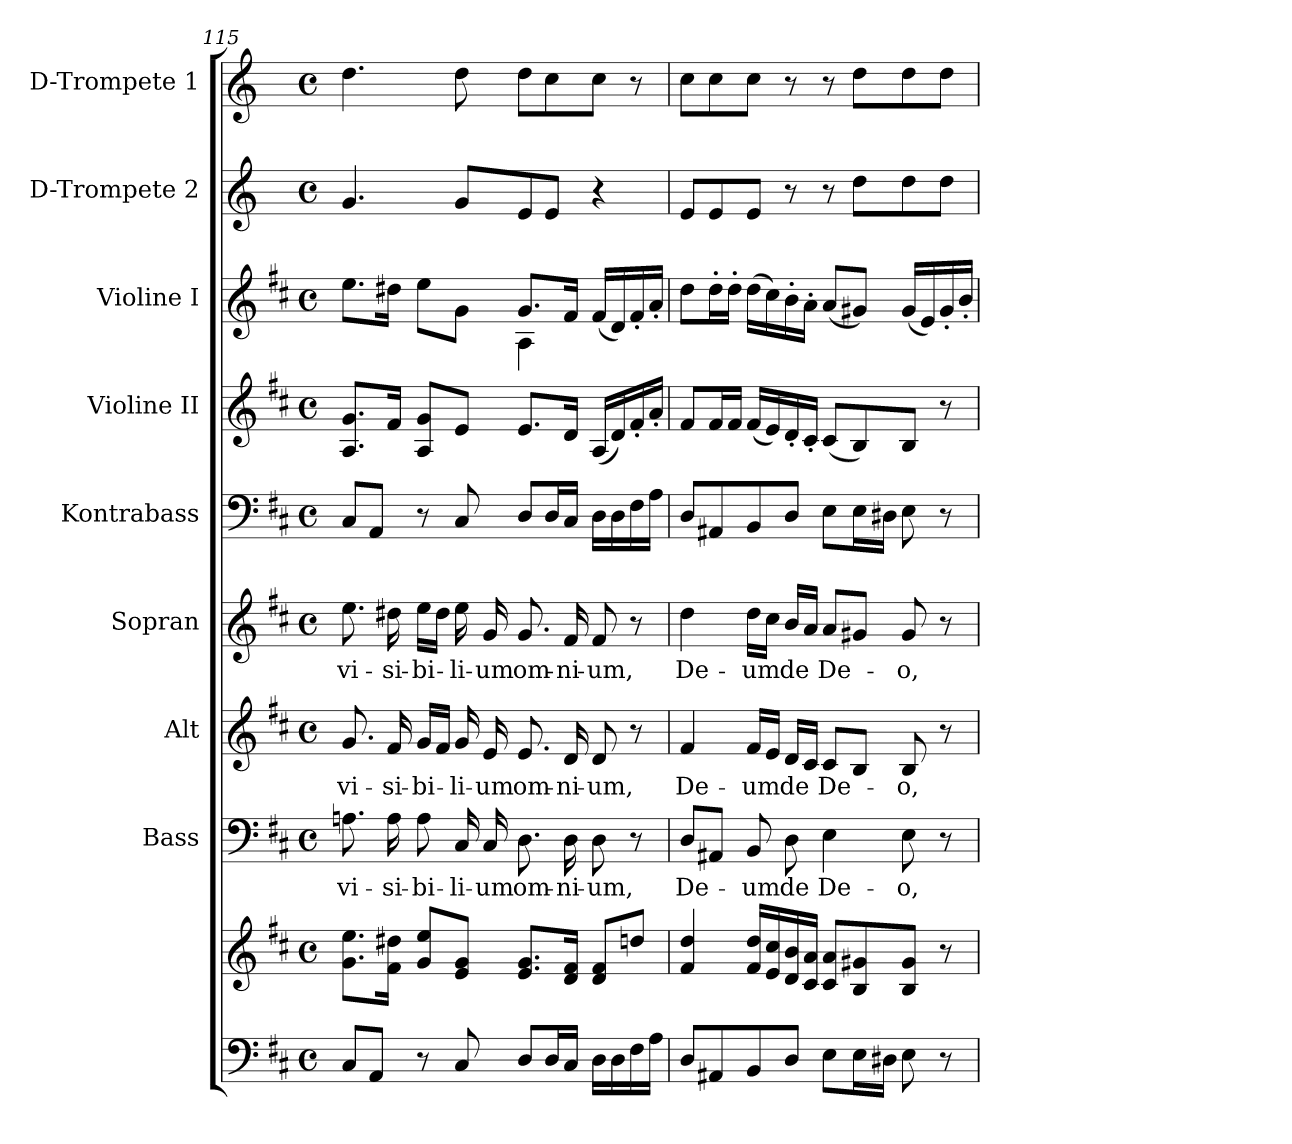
**kern	**kern	**kern	**text	**kern	**text	**kern	**text	**kern	**kern	**kern	**kern	**kern
*part9	*part9	*part8	*part8	*part7	*part7	*part6	*part6	*part5	*part4	*part3	*part2	*part1
*staff10	*staff9	*staff8	*staff8	*staff7	*staff7	*staff6	*staff6	*staff5	*staff4	*staff3	*staff2	*staff1
*	*	*I"Bass	*	*I"Alt	*	*I"Sopran	*	*I"Kontrabass	*I"Violine II	*I"Violine I	*I"D-Trompete 2	*I"D-Trompete 1
*	*	*I'B.	*	*I'A.	*	*I'S.	*	*I'Kb.	*I'Vl. II	*I'Vl. I	*I'D Trp. 2	*I'D Trp. 1
!!LO:PB:g=z
*clefF4	*clefG2	*clefF4	*	*clefG2	*	*clefG2	*	*clefF4	*clefG2	*clefG2	*clefG2	*clefG2
*	*	*	*	*	*	*	*	*ITrd7c12	*	*	*ITrd-1c-2	*ITrd-1c-2
*k[f#c#]	*k[f#c#]	*k[f#c#]	*	*k[f#c#]	*	*k[f#c#]	*	*k[f#c#]	*k[f#c#]	*k[f#c#]	*k[f#c#]	*k[f#c#]
*D:	*D:	*D:	*	*D:	*	*D:	*	*D:	*D:	*D:	*D:	*D:
*M4/4	*M4/4	*M4/4	*	*M4/4	*	*M4/4	*	*M4/4	*M4/4	*M4/4	*M4/4	*M4/4
*met(c)	*met(c)	*met(c)	*	*met(c)	*	*met(c)	*	*met(c)	*met(c)	*met(c)	*met(c)	*met(c)
=115	=115	=115	=115	=115	=115	=115	=115	=115	=115	=115	=115	=115
!	!	!	!LO:LY:b	!	!LO:LY:b	!	!LO:LY:b	!	!	!	!	!
*	*	*	*	*	*	*	*	*	*	*^	*	*
8C#/L	8.g\ 8.ee\L	8.An\	vi-	8.g/	vi-	8.ee\	vi-	8CC#/L	8.A/ 8.g/L	8.ee\L	2ryy	4.a/	4.ee\
8AA/J	.	.	.	.	.	.	.	8AAA/J	.	.	.	.	.
!	!	!	!LO:LY:b	!	!LO:LY:b	!	!LO:LY:b	!	!	!	!	!	!
.	16f#\ 16dd#X\Jk	16A\	-si-	16f#/	-si-	16dd#X\	-si-	.	16f#/Jk	16dd#X\Jk	.	.	.
!	!	!	!LO:LY:b	!	!LO:LY:b	!	!LO:LY:b	!	!	!	!	!	!
8r	8g/ 8ee/L	8A\	-bi-	16g/LL	-bi-	16ee\LL	-bi-	8r	8A/ 8g/L	8ee\L	.	.	.
.	.	.	.	16f#/JJ	.	16dd#\JJ	.	.	.	.	.	.	.
!	!	!	!LO:LY:b	!	!LO:LY:b	!	!LO:LY:b	!	!	!	!	!	!
8C#/	8e/ 8g/J	16C#/	-li-	16g/	-li-	16ee\	-li-	8CC#/	8e/J	8g\J	.	8a/L	8ee\
!	!	!	!LO:LY:b	!	!LO:LY:b	!	!LO:LY:b	!	!	!	!	!	!
.	.	16C#/	-um	16e/	-um	16g/	-um	.	.	.	.	.	.
!	!	!	!LO:LY:b	!	!LO:LY:b	!	!LO:LY:b	!	!	!	!	!	!
8D/L	8.e/ 8.g/L	8.D\	om-	8.e/	om-	8.g/	om-	8DD/L	8.e/L	8.g/L	4A\	8f#/	8ee\L
16D/L	.	.	.	.	.	.	.	16DD/L	.	.	.	8f#/J	8dd\
!	!	!	!LO:LY:b	!	!LO:LY:b	!	!LO:LY:b	!	!	!	!	!	!
16C#/JJ	16d/ 16f#/Jk	16D\	-ni-	16d/	-ni-	16f#/	-ni-	16CC#/JJ	16d/Jk	16f#/Jk	.	.	.
!	!	!	!LO:LY:b	!	!LO:LY:b	!	!LO:LY:b	!	!	!	!	!	!
16D\LL	8d/ 8f#/L	8D\	-um,	8d/	-um,	8f#/	-um,	16DD\LL	(<16A/LL	(<16f#/LL	4ryy	4r	8dd\J
16D\	.	.	.	.	.	.	.	16DD\	16d/)	16d/)	.	.	.
16F#\	8ddn/J	8r	.	8r	.	8r	.	16FF#\	16f#'</	16f#'</	.	.	8r
16A\JJ	.	.	.	.	.	.	.	16AA\JJ	16a'</JJ	16a'</JJ	.	.	.
*	*	*	*	*	*	*	*	*	*	*v	*v	*	*
=116	=116	=116	=116	=116	=116	=116	=116	=116	=116	=116	=116	=116
!	!	!	!LO:LY:b	!	!LO:LY:b	!	!LO:LY:b	!	!	!	!	!
8D/L	4f#/ 4dd/	8D/L	De-	4f#/	De-	4dd\	De-	8DD/L	8f#/L	8dd\L	8f#/L	8dd\L
8AA#X/	.	8AA#X/J	.	.	.	.	.	8AAA#X/	16f#/L	16dd'>\L	8f#/	8dd\
.	.	.	.	.	.	.	.	.	16f#/JJ	16dd'>\JJ	.	.
!	!	!	!LO:LY:b	!	!LO:LY:b	!	!LO:LY:b	!	!	!	!	!
8BB/	16f#/ 16dd/LL	8BB/	-um	16f#/LL	-um	16dd\LL	-um	8BBB/	(<16f#/LL	(>16dd\LL	8f#/J	8dd\J
.	16e/ 16cc#/	.	.	16e/JJ	.	16cc#\JJ	.	.	16e/)	16cc#\)	.	.
!	!	!	!LO:LY:b	!	!LO:LY:b	!	!LO:LY:b	!	!	!	!	!
8D/J	16d/ 16b/	8D\	de	16d/LL	de	16b/LL	de	8DD/J	16d'</	16b'>\	8r	8r
.	16c#/ 16a/JJ	.	.	16c#/JJ	.	16a/JJ	.	.	16c#'</JJ	16a'>\JJ	.	.
!	!	!	!LO:LY:b	!	!LO:LY:b	!	!LO:LY:b	!	!	!	!	!
8E\L	8c#/ 8a/L	4E\	De-	8c#/L	De-	8a/L	De-	8EE\L	(<8c#/L	(<8a/L	8r	8r
16E\L	8B/ 8g#X/	.	.	8B/J	.	8g#X/J	.	16EE\L	8B/)	8g#X/J)	8ee\L	8ee\L
16D#X\JJ	.	.	.	.	.	.	.	16DD#X\JJ	.	.	.	.
!	!	!	!LO:LY:b	!	!LO:LY:b	!	!LO:LY:b	!	!	!	!	!
8E\	8B/ 8g#/J	8E\	-o,	8B/	-o,	8g#/	-o,	8EE\	8B/J	(<16g#/LL	8ee\	8ee\
.	.	.	.	.	.	.	.	.	.	16e/)	.	.
8r	8r	8r	.	8r	.	8r	.	8r	8r	16g#'</	8ee\J	8ee\J
.	.	.	.	.	.	.	.	.	.	16b'</JJ	.	.
=	=	=	=	=	=	=	=	=	=	=	=	=
*-	*-	*-	*-	*-	*-	*-	*-	*-	*-	*-	*-	*-
